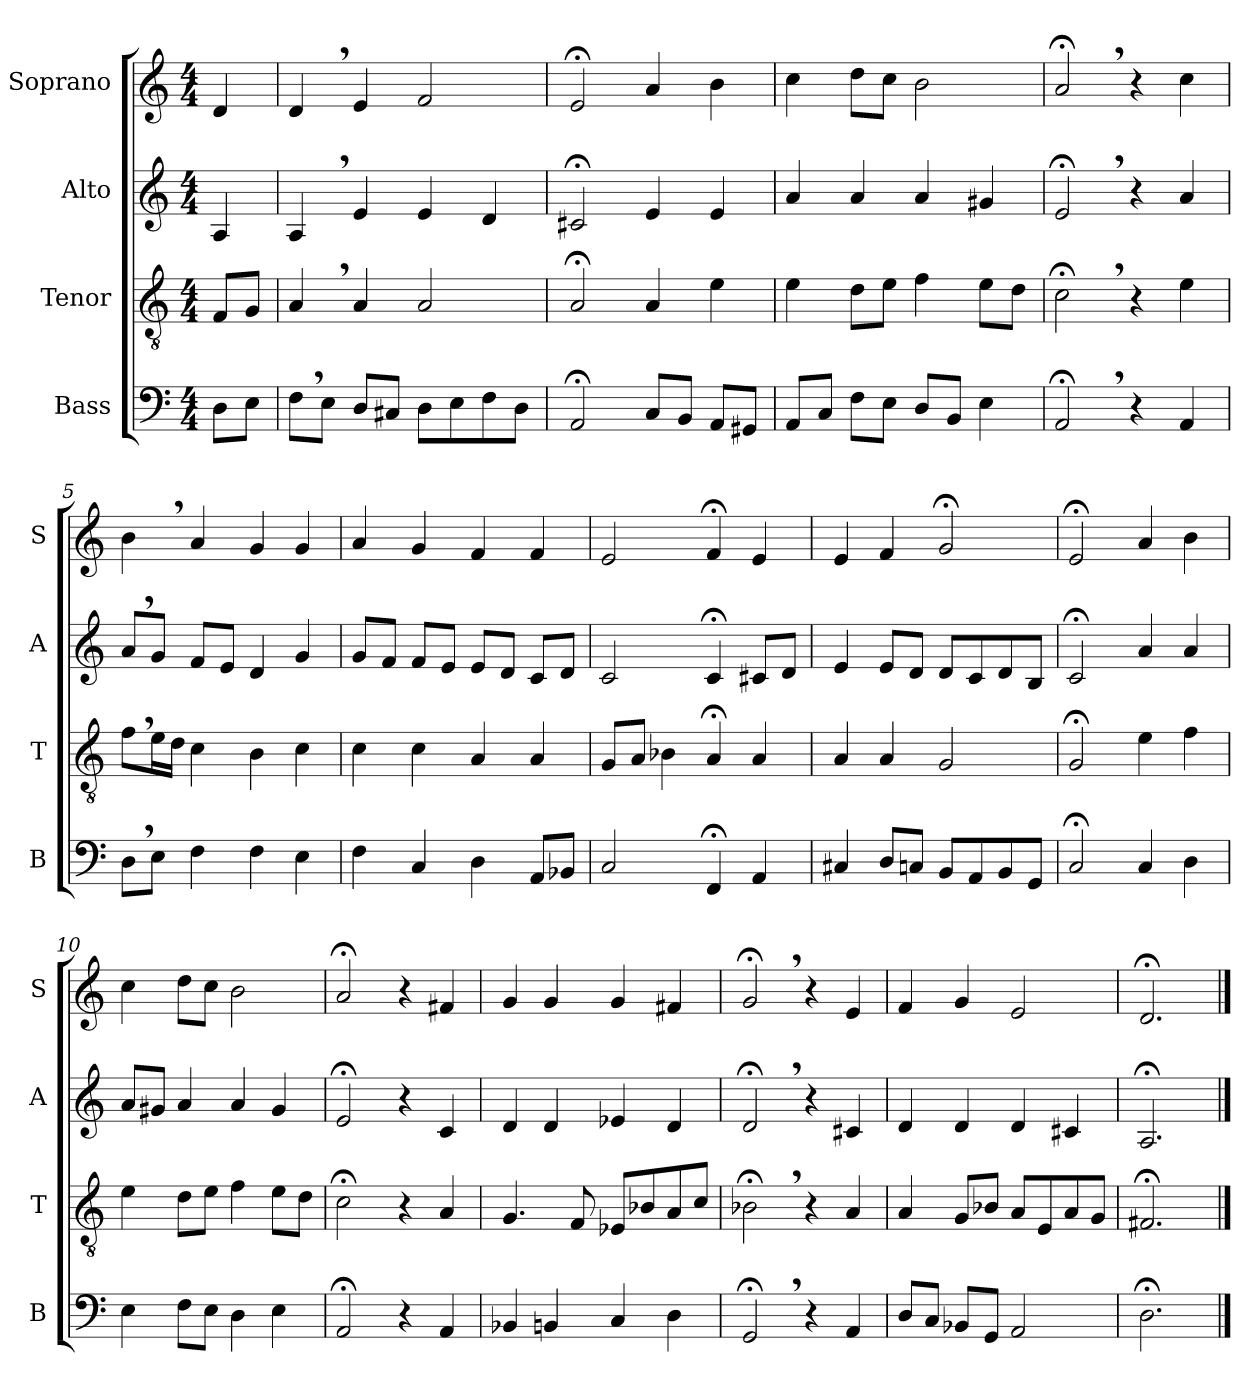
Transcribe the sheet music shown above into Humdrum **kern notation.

**kern	**kern	**kern	**kern
*part4	*part3	*part2	*part1
*staff4	*staff3	*staff2	*staff1
*I"Bass	*I"Tenor	*I"Alto	*I"Soprano
*I'B	*I'T	*I'A	*I'S
*clefF4	*clefGv2	*clefG2	*clefG2
*k[]	*k[]	*k[]	*k[]
*M4/4	*M4/4	*M4/4	*M4/4
=	=	=	=
8D\L	8F/L	4A/	4d/
8E\J	8G/J	.	.
=1	=1	=1	=1
8F,\L	4A,/	4A,/	4d,/
8E\J	.	.	.
8D/L	4A/	4e/	4e/
8C#X/J	.	.	.
8D\L	2A/	4e/	2f/
8E\	.	.	.
8F\	.	4d/	.
8D\J	.	.	.
=2	=2	=2	=2
2AA;</	2A;</	2c#X;</	2e;</
8C/L	4A/	4e/	4a/
8BB/J	.	.	.
8AA/L	4e\	4e/	4b\
8GG#X/J	.	.	.
=3	=3	=3	=3
8AA/L	4e\	4a/	4cc\
8C/J	.	.	.
8F\L	8d\L	4a/	8dd\L
8E\J	8e\J	.	8cc\J
8D/L	4f\	4a/	2b\
8BB/J	.	.	.
4E\	8e\L	4g#X/	.
.	8d\J	.	.
=4	=4	=4	=4
2AA;<,/	2c;<,\	2e;<,/	2a;<,/
4r	4r	4r	4r
4AA/	4e\	4a/	4cc\
=5	=5	=5	=5
8D,\L	8f,\L	8a,/L	4b,\
8E\J	16e\L	8g/J	.
.	16d\JJ	.	.
4F\	4c\	8f/L	4a/
.	.	8e/J	.
4F\	4B\	4d/	4g/
4E\	4c\	4g/	4g/
=6	=6	=6	=6
4F\	4c\	8g/L	4a/
.	.	8f/J	.
4C/	4c\	8f/L	4g/
.	.	8e/J	.
4D\	4A/	8e/L	4f/
.	.	8d/J	.
8AA/L	4A/	8c/L	4f/
8BB-X/J	.	8d/J	.
=7	=7	=7	=7
2C/	8G/L	2c/	2e/
.	8A/J	.	.
.	4B-X\	.	.
4FF;</	4A;</	4c;</	4f;</
4AA/	4A/	8c#X/L	4e/
.	.	8d/J	.
=8	=8	=8	=8
4C#X/	4A/	4e/	4e/
8D/L	4A/	8e/L	4f/
8Cn/J	.	8d/J	.
8BB/L	2G/	8d/L	2g;</
8AA/	.	8c/	.
8BB/	.	8d/	.
8GG/J	.	8B/J	.
=9	=9	=9	=9
2C;</	2G;</	2c;</	2e;</
4C/	4e\	4a/	4a/
4D\	4f\	4a/	4b\
=10	=10	=10	=10
4E\	4e\	8a/L	4cc\
.	.	8g#X/J	.
8F\L	8d\L	4a/	8dd\L
8E\J	8e\J	.	8cc\J
4D\	4f\	4a/	2b\
4E\	8e\L	4g#/	.
.	8d\J	.	.
=11	=11	=11	=11
2AA;</	2c;<\	2e;</	2a;</
4r	4r	4r	4r
4AA/	4A/	4c/	4f#X/
=12	=12	=12	=12
4BB-X/	4.G/	4d/	4g/
4BBn/	.	4d/	4g/
.	8F/	.	.
4C/	8E-X/L	4e-X/	4g/
.	8B-X/	.	.
4D\	8A/	4d/	4f#X/
.	8c/J	.	.
=13	=13	=13	=13
2GG;<,/	2B-X;<,\	2d;<,/	2g;<,/
4r	4r	4r	4r
4AA/	4A/	4c#X/	4e/
=14	=14	=14	=14
8D/L	4A/	4d/	4f/
8C/J	.	.	.
8BB-X/L	8G/L	4d/	4g/
8GG/J	8B-X/J	.	.
2AA/	8A/L	4d/	2e/
.	8E/	.	.
.	8A/	4c#X/	.
.	8G/J	.	.
=15	=15	=15	=15
2.D;<\	2.F#X;</	2.A;</	2.d;</
==	==	==	==
*-	*-	*-	*-
